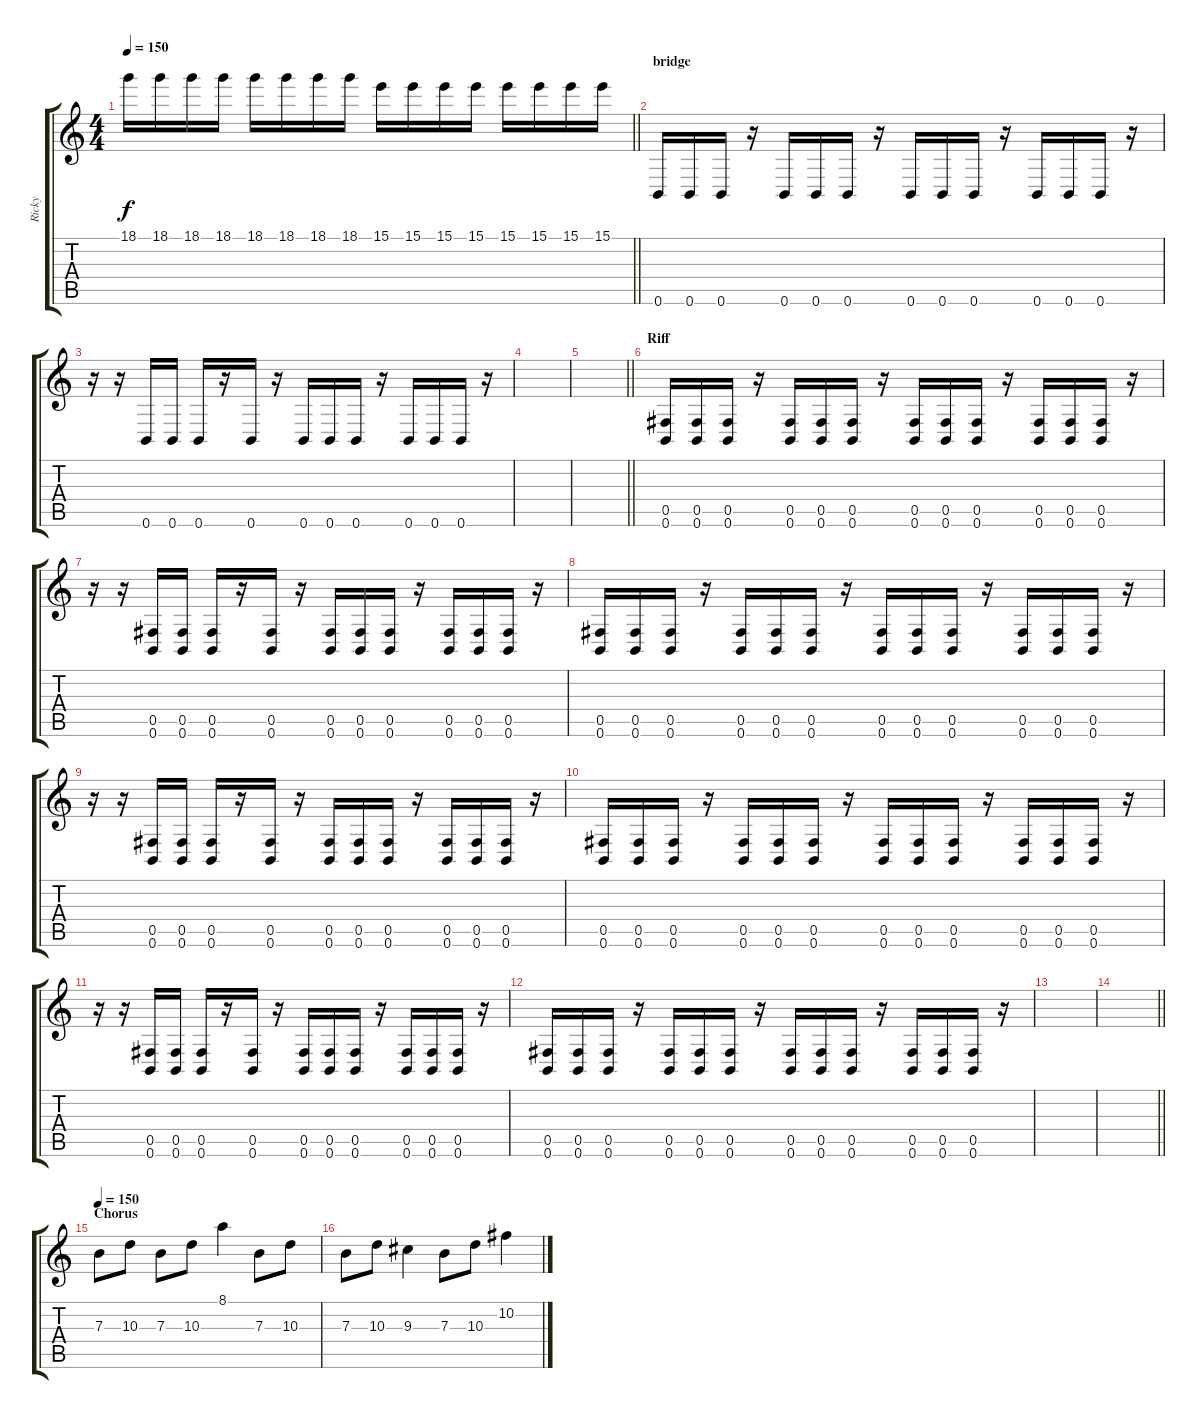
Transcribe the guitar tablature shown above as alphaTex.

\track ("Ricky" "Ricky") {instrument overdrivenguitar}
\staff {score tabs}
\tuning (Db4 Ab3 E3 B2 Gb2 B1) {hide}
\ts (4 4)
\tempo 150
\clef g2
\barLineRight lightlight
\ks c
18.1.16{dy f} 18.1.16 18.1.16 18.1.16 18.1.16 18.1.16 18.1.16 18.1.16 15.1.16 15.1.16 15.1.16 15.1.16 15.1.16 15.1.16 15.1.16 15.1.16 |
\section ("" "bridge")
0.6.16 0.6.16 0.6.16 r.16 0.6.16 0.6.16 0.6.16 r.16 0.6.16 0.6.16 0.6.16 r.16 0.6.16 0.6.16 0.6.16 r.16 |
r.16 r.16 0.6.16 0.6.16 0.6.16 r.16 0.6.16 r.16 0.6.16 0.6.16 0.6.16 r.16 0.6.16 0.6.16 0.6.16 r.16 |
|
\barLineRight lightlight
|
\section ("" "Riff")
(0.5 0.6).16 (0.5 0.6).16 (0.5 0.6).16 r.16 (0.5 0.6).16 (0.5 0.6).16 (0.5 0.6).16 r.16 (0.5 0.6).16 (0.5 0.6).16 (0.5 0.6).16 r.16 (0.5 0.6).16 (0.5 0.6).16 (0.5 0.6).16 r.16 |
r.16 r.16 (0.5 0.6).16 (0.5 0.6).16 (0.5 0.6).16 r.16 (0.5 0.6).16 r.16 (0.5 0.6).16 (0.5 0.6).16 (0.5 0.6).16 r.16 (0.5 0.6).16 (0.5 0.6).16 (0.5 0.6).16 r.16 |
(0.5 0.6).16 (0.5 0.6).16 (0.5 0.6).16 r.16 (0.5 0.6).16 (0.5 0.6).16 (0.5 0.6).16 r.16 (0.5 0.6).16 (0.5 0.6).16 (0.5 0.6).16 r.16 (0.5 0.6).16 (0.5 0.6).16 (0.5 0.6).16 r.16 |
r.16 r.16 (0.5 0.6).16 (0.5 0.6).16 (0.5 0.6).16 r.16 (0.5 0.6).16 r.16 (0.5 0.6).16 (0.5 0.6).16 (0.5 0.6).16 r.16 (0.5 0.6).16 (0.5 0.6).16 (0.5 0.6).16 r.16 |
(0.5 0.6).16 (0.5 0.6).16 (0.5 0.6).16 r.16 (0.5 0.6).16 (0.5 0.6).16 (0.5 0.6).16 r.16 (0.5 0.6).16 (0.5 0.6).16 (0.5 0.6).16 r.16 (0.5 0.6).16 (0.5 0.6).16 (0.5 0.6).16 r.16 |
r.16 r.16 (0.5 0.6).16 (0.5 0.6).16 (0.5 0.6).16 r.16 (0.5 0.6).16 r.16 (0.5 0.6).16 (0.5 0.6).16 (0.5 0.6).16 r.16 (0.5 0.6).16 (0.5 0.6).16 (0.5 0.6).16 r.16 |
(0.5 0.6).16 (0.5 0.6).16 (0.5 0.6).16 r.16 (0.5 0.6).16 (0.5 0.6).16 (0.5 0.6).16 r.16 (0.5 0.6).16 (0.5 0.6).16 (0.5 0.6).16 r.16 (0.5 0.6).16 (0.5 0.6).16 (0.5 0.6).16 r.16 |
|
\barLineRight lightlight
|
\section ("" "Chorus")
\tempo 150
7.3.8 10.3.8 7.3.8 10.3.8 8.1.4 7.3.8 10.3.8 |
7.3.8 10.3.8 9.3.4 7.3.8 10.3.8 10.2.4
